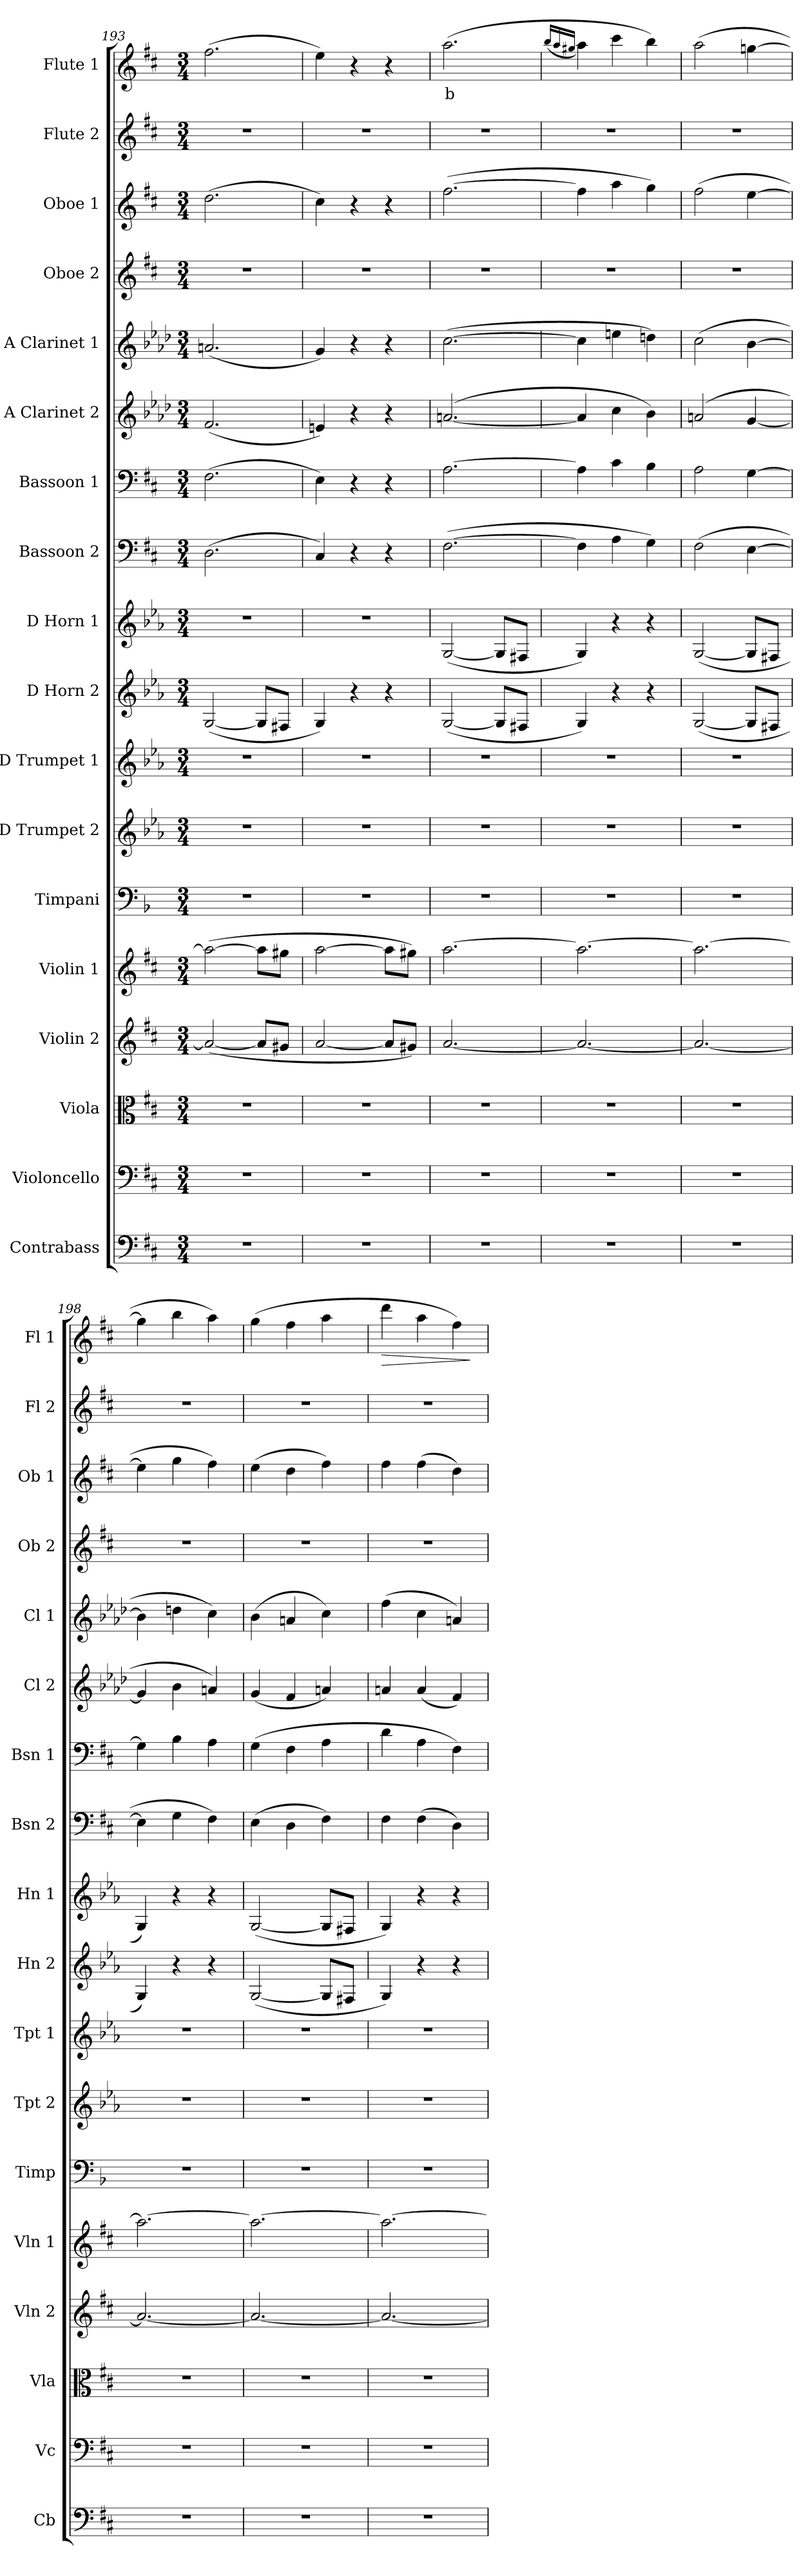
**kern	**kern	**kern	**kern	**kern	**kern	**kern	**kern	**kern	**kern	**kern	**kern	**kern	**kern	**kern	**kern	**kern	**kern	**text	**dynam
*part18	*part17	*part16	*part15	*part14	*part13	*part12	*part11	*part10	*part9	*part8	*part7	*part6	*part5	*part4	*part3	*part2	*part1	*part1	*part1
*staff18	*staff17	*staff16	*staff15	*staff14	*staff13	*staff12	*staff11	*staff10	*staff9	*staff8	*staff7	*staff6	*staff5	*staff4	*staff3	*staff2	*staff1	*staff1	*staff1
*I"Contrabass	*I"Violoncello	*I"Viola	*I"Violin 2	*I"Violin 1	*I"Timpani	*I"D Trumpet 2	*I"D Trumpet 1	*I"D Horn 2	*I"D Horn 1	*I"Bassoon 2	*I"Bassoon 1	*I"A Clarinet 2	*I"A Clarinet 1	*I"Oboe 2	*I"Oboe 1	*I"Flute 2	*I"Flute 1	*	*
*I'Cb	*I'Vc	*I'Vla	*I'Vln 2	*I'Vln 1	*I'Timp	*I'Tpt 2	*I'Tpt 1	*I'Hn 2	*I'Hn 1	*I'Bsn 2	*I'Bsn 1	*I'Cl 2	*I'Cl 1	*I'Ob 2	*I'Ob 1	*I'Fl 2	*I'Fl 1	*	*
!!LO:PB:g=z
*clefF4	*clefF4	*clefC3	*clefG2	*clefG2	*clefF4	*clefG2	*clefG2	*clefG2	*clefG2	*clefF4	*clefF4	*clefG2	*clefG2	*clefG2	*clefG2	*clefG2	*clefG2	*	*
*ITrd7c12	*	*	*	*	*	*ITrd-1c-2	*ITrd-1c-2	*ITrd6c10	*ITrd6c10	*	*	*ITrd2c3	*ITrd2c3	*	*	*	*	*	*
*k[f#c#]	*k[f#c#]	*k[f#c#]	*k[f#c#]	*k[f#c#]	*k[b-]	*k[b-]	*k[b-]	*k[b-]	*k[b-]	*k[f#c#]	*k[f#c#]	*k[b-]	*k[b-]	*k[f#c#]	*k[f#c#]	*k[f#c#]	*k[f#c#]	*	*
*M3/4	*M3/4	*M3/4	*M3/4	*M3/4	*M3/4	*M3/4	*M3/4	*M3/4	*M3/4	*M3/4	*M3/4	*M3/4	*M3/4	*M3/4	*M3/4	*M3/4	*M3/4	*	*
=193	=193	=193	=193	=193	=193	=193	=193	=193	=193	=193	=193	=193	=193	=193	=193	=193	=193	=193	=193
2.r	2.r	2.r	(2a/_	(2aa\_	2.r	2.r	2.r	([2AA/	2.r	(2.D\	(2.F#\	(2.d/	(2.f#X/	2.r	(2.dd\	2.r	(2.ff#\	.	.
.	.	.	8a/L]	8aa\L]	.	.	.	8AA/L]	.	.	.	.	.	.	.	.	.	.	.
.	.	.	8g#X/J	8gg#X\J	.	.	.	8GG#X/J	.	.	.	.	.	.	.	.	.	.	.
=194	=194	=194	=194	=194	=194	=194	=194	=194	=194	=194	=194	=194	=194	=194	=194	=194	=194	=194	=194
2.r	2.r	2.r	[2a/	[2aa\	2.r	2.r	2.r	4AA/)	2.r	4C#/)	4E\)	4c#X/)	4e/)	2.r	4cc#\)	2.r	4ee\)	.	.
.	.	.	.	.	.	.	.	4r	.	4r	4r	4r	4r	.	4r	.	4r	.	.
.	.	.	8a/L]	8aa\L]	.	.	.	4r	.	4r	4r	4r	4r	.	4r	.	4r	.	.
.	.	.	8g#X/J)	8gg#X\J)	.	.	.	.	.	.	.	.	.	.	.	.	.	.	.
=195	=195	=195	=195	=195	=195	=195	=195	=195	=195	=195	=195	=195	=195	=195	=195	=195	=195	=195	=195
!	!	!	!	!	!	!	!	!	!	!	!	!	!	!	!	!	!	!LO:LY:b:color=#FF0000	!
2.r	2.r	2.r	[2.a/	[2.aa\	2.r	2.r	2.r	([2AA/	([2AA/	([2.F#\	[2.A\	([2.f#X/	([2.a\	2.r	([2.ff#\	2.r	(2.aa\	b	.
.	.	.	.	.	.	.	.	8AA/L]	8AA/L]	.	.	.	.	.	.	.	.	.	.
.	.	.	.	.	.	.	.	8GG#X/J	8GG#X/J	.	.	.	.	.	.	.	.	.	.
=196	=196	=196	=196	=196	=196	=196	=196	=196	=196	=196	=196	=196	=196	=196	=196	=196	=196	=196	=196
.	.	.	.	.	.	.	.	.	.	.	.	.	.	.	.	.	(16qbb/LL	.	.
.	.	.	.	.	.	.	.	.	.	.	.	.	.	.	.	.	16qaa/	.	.
.	.	.	.	.	.	.	.	.	.	.	.	.	.	.	.	.	16qgg#X/JJ	.	.
2.r	2.r	2.r	2.a/_	2.aa\_	2.r	2.r	2.r	4AA/)	4AA/)	4F#\]	4A\]	4f#/]	4a\]	2.r	4ff#\]	2.r	4aa\)	.	.
.	.	.	.	.	.	.	.	4r	4r	4A\	4c#\	4a\	4cc#X\	.	4aa\	.	4ccc#\	.	.
.	.	.	.	.	.	.	.	4r	4r	4G\)	4B\	4g\)	4bn\)	.	4gg\)	.	4bb\)	.	.
=197	=197	=197	=197	=197	=197	=197	=197	=197	=197	=197	=197	=197	=197	=197	=197	=197	=197	=197	=197
2.r	2.r	2.r	2.a/_	2.aa\_	2.r	2.r	2.r	([2AA/	([2AA/	(2F#\	2A\	(2f#X/	(2a\	2.r	(2ff#\	2.r	(2aa\	.	.
.	.	.	.	.	.	.	.	8AA/L]	8AA/L]	[4E\	[4G\	[4e/	[4g\	.	[4ee\	.	[4ggn\	.	.
.	.	.	.	.	.	.	.	8GG#X/J	8GG#X/J	.	.	.	.	.	.	.	.	.	.
=198	=198	=198	=198	=198	=198	=198	=198	=198	=198	=198	=198	=198	=198	=198	=198	=198	=198	=198	=198
2.r	2.r	2.r	2.a/_	2.aa\_	2.r	2.r	2.r	4AA/)	4AA/)	4E\]	4G\]	4e/]	4g\]	2.r	4ee\]	2.r	4gg\]	.	.
.	.	.	.	.	.	.	.	4r	4r	4G\	4B\	4g\	4bn\	.	4gg\	.	4bb\	.	.
.	.	.	.	.	.	.	.	4r	4r	4F#\)	4A\	4f#X/)	4a\)	.	4ff#\)	.	4aa\)	.	.
=199	=199	=199	=199	=199	=199	=199	=199	=199	=199	=199	=199	=199	=199	=199	=199	=199	=199	=199	=199
2.r	2.r	2.r	2.a/_	2.aa\_	2.r	2.r	2.r	([2AA/	([2AA/	(4E\	(4G\	(4e/	(4g\	2.r	(4ee\	2.r	(4gg\	.	.
.	.	.	.	.	.	.	.	.	.	4D\	4F#\	4d/	4f#X/	.	4dd\	.	4ff#\	.	.
.	.	.	.	.	.	.	.	8AA/L]	8AA/L]	4F#\)	4A\	4f#X/)	4a\)	.	4ff#\)	.	4aa\	.	.
.	.	.	.	.	.	.	.	8GG#X/J	8GG#X/J	.	.	.	.	.	.	.	.	.	.
=200	=200	=200	=200	=200	=200	=200	=200	=200	=200	=200	=200	=200	=200	=200	=200	=200	=200	=200	=200
!	!	!	!	!	!	!	!	!	!	!	!	!	!	!	!	!	!	!	!LO:HP:b
2.r	2.r	2.r	2.a/_	2.aa\_	2.r	2.r	2.r	4AA/)	4AA/)	4F#\	4d\	4f#X/	(4dd\	2.r	4ff#\	2.r	4ddd\	.	>
.	.	.	.	.	.	.	.	4r	4r	(4F#\	4A\	(4f#/	4a\	.	(4ff#\	.	4aa\	.	.
.	.	.	.	.	.	.	.	4r	4r	4D\)	4F#\)	4d/)	4f#X/)	.	4dd\)	.	4ff#\)	.	.
.	.	.	.	.	.	.	.	.	.	.	.	.	.	.	.	.	.	.	]
=	=	=	=	=	=	=	=	=	=	=	=	=	=	=	=	=	=	=	=
*-	*-	*-	*-	*-	*-	*-	*-	*-	*-	*-	*-	*-	*-	*-	*-	*-	*-	*-	*-
